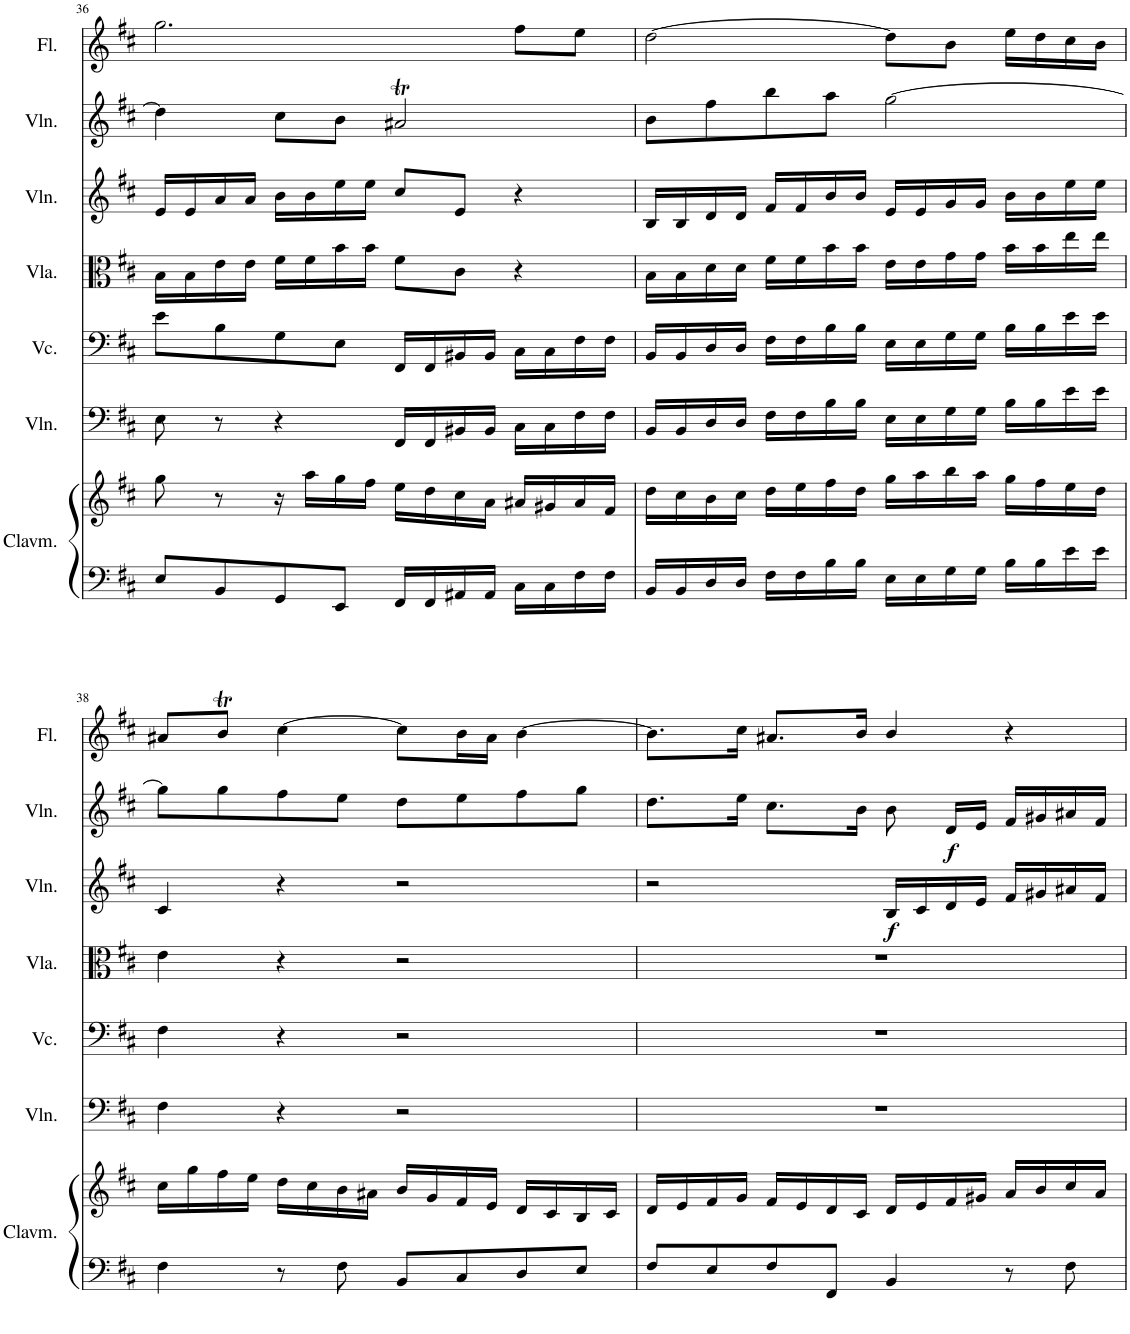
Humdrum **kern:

**kern	**kern	**kern	**kern	**kern	**kern	**dynam	**kern	**dynam	**kern
*part7	*part7	*part6	*part5	*part4	*part3	*part3	*part2	*part2	*part1
*staff8	*staff7	*staff6	*staff5	*staff4	*staff3	*staff3	*staff2	*staff2	*staff1
*I"Clavicémbalo	*	*I"Violón	*I"Violonchelo	*I"Viola	*I"Violín	*	*I"Violín	*	*I"Flauta
*I'Clavm.	*	*I'Vln.	*I'Vc.	*I'Vla.	*I'Vln.	*	*I'Vln.	*	*I'Fl.
!!LO:PB:g=z
*clefF4	*clefG2	*clefF4	*clefF4	*clefC3	*clefG2	*	*clefG2	*	*clefG2
*	*	*ITrd7c12	*	*	*	*	*	*	*
*k[f#c#]	*k[f#c#]	*k[f#c#]	*k[f#c#]	*k[f#c#]	*k[f#c#]	*	*k[f#c#]	*	*k[f#c#]
*M2/2	*M2/2	*M2/2	*M2/2	*M2/2	*M2/2	*	*M2/2	*	*M2/2
*met(c|)	*met(c|)	*met(c|)	*met(c|)	*met(c|)	*met(c|)	*	*met(c|)	*	*met(c|)
=36	=36	=36	=36	=36	=36	=36	=36	=36	=36
8E/L	8gg\	8E\	8e\L	16B\LL	16e/LL	.	4dd\]	.	2.gg\
.	.	.	.	16B\	16e/	.	.	.	.
8BB/	8r	8r	8B\	16e\	16a/	.	.	.	.
.	.	.	.	16e\JJ	16a/JJ	.	.	.	.
8GG/	16r	4r	8G\	16f#\LL	16b\LL	.	8cc#\L	.	.
.	16aa\LL	.	.	16f#\	16b\	.	.	.	.
8EE/J	16gg\	.	8E\J	16b\	16ee\	.	8b\J	.	.
.	16ff#\JJ	.	.	16b\JJ	16ee\JJ	.	.	.	.
16FF#/LL	16ee\LL	16FF#/LL	16FF#/LL	8f#\L	8cc#/L	.	2a#Xt/	.	.
16FF#/	16dd\	16FF#/	16FF#/	.	.	.	.	.	.
16AA#X/	16cc#\	16BB#X/	16BB#X/	8c#\J	8e/J	.	.	.	.
16AA#/JJ	16a\JJ	16BB#/JJ	16BB#/JJ	.	.	.	.	.	.
16C#\LL	16a#X/LL	16C#\LL	16C#\LL	4r	4r	.	.	.	8ff#\L
16C#\	16g#X/	16C#\	16C#\	.	.	.	.	.	.
16F#\	16a#/	16F#\	16F#\	.	.	.	.	.	8ee\J
16F#\JJ	16f#/JJ	16F#\JJ	16F#\JJ	.	.	.	.	.	.
=37	=37	=37	=37	=37	=37	=37	=37	=37	=37
16BB/LL	16dd\LL	16BB/LL	16BB/LL	16B\LL	16B/LL	.	8b\L	.	[2dd\
16BB/	16cc#\	16BB/	16BB/	16B\	16B/	.	.	.	.
16D/	16b\	16D/	16D/	16d\	16d/	.	8ff#\	.	.
16D/JJ	16cc#\JJ	16D/JJ	16D/JJ	16d\JJ	16d/JJ	.	.	.	.
16F#\LL	16dd\LL	16F#\LL	16F#\LL	16f#\LL	16f#/LL	.	8bb\	.	.
16F#\	16ee\	16F#\	16F#\	16f#\	16f#/	.	.	.	.
16B\	16ff#\	16B\	16B\	16b\	16b/	.	8aa\J	.	.
16B\JJ	16dd\JJ	16B\JJ	16B\JJ	16b\JJ	16b/JJ	.	.	.	.
16E\LL	16gg\LL	16E\LL	16E\LL	16e\LL	16e/LL	.	[2gg\	.	8dd\L]
16E\	16aa\	16E\	16E\	16e\	16e/	.	.	.	.
16G\	16bb\	16G\	16G\	16g\	16g/	.	.	.	8b\J
16G\JJ	16aa\JJ	16G\JJ	16G\JJ	16g\JJ	16g/JJ	.	.	.	.
16B\LL	16gg\LL	16B\LL	16B\LL	16b\LL	16b\LL	.	.	.	16ee\LL
16B\	16ff#\	16B\	16B\	16b\	16b\	.	.	.	16dd\
16e\	16ee\	16e\	16e\	16ee\	16ee\	.	.	.	16cc#\
16e\JJ	16dd\JJ	16e\JJ	16e\JJ	16ee\JJ	16ee\JJ	.	.	.	16b\JJ
!!LO:LB:g=z
=38	=38	=38	=38	=38	=38	=38	=38	=38	=38
4F#\	16cc#\LL	4F#\	4F#\	4e\	4c#/	.	8gg\L]	.	8a#X/L
.	16gg\	.	.	.	.	.	.	.	.
.	16ff#\	.	.	.	.	.	8gg\	.	8bT/J
.	16ee\JJ	.	.	.	.	.	.	.	.
8r	16dd\LL	4r	4r	4r	4r	.	8ff#\	.	[4cc#\
.	16cc#\	.	.	.	.	.	.	.	.
8F#\	16b\	.	.	.	.	.	8ee\J	.	.
.	16a#X\JJ	.	.	.	.	.	.	.	.
8BB/L	16b/LL	2r	2r	2r	2r	.	8dd\L	.	8cc#\L]
.	16g/	.	.	.	.	.	.	.	.
8C#/	16f#/	.	.	.	.	.	8ee\	.	16b\L
.	16e/JJ	.	.	.	.	.	.	.	16a#\JJ
8D/	16d/LL	.	.	.	.	.	8ff#\	.	[4b\
.	16c#/	.	.	.	.	.	.	.	.
8E/J	16B/	.	.	.	.	.	8gg\J	.	.
.	16c#/JJ	.	.	.	.	.	.	.	.
=39	=39	=39	=39	=39	=39	=39	=39	=39	=39
8F#/L	16d/LL	1r	1r	1r	2r	.	8.dd\L	.	8.b\L]
.	16e/	.	.	.	.	.	.	.	.
8E/	16f#/	.	.	.	.	.	.	.	.
.	16g/JJ	.	.	.	.	.	16ee\Jk	.	16cc#\Jk
8F#/	16f#/LL	.	.	.	.	.	8.cc#\L	.	8.a#X/L
.	16e/	.	.	.	.	.	.	.	.
8FF#/J	16d/	.	.	.	.	.	.	.	.
.	16c#/JJ	.	.	.	.	.	16b\Jk	.	16b/Jk
!	!	!	!	!	!	!LO:DY:b	!	!	!
4BB/	16d/LL	.	.	.	16B/LL	f	8b\	.	4b/
.	16e/	.	.	.	16c#/	.	.	.	.
!	!	!	!	!	!	!	!	!LO:DY:b	!
.	16f#/	.	.	.	16d/	.	16d/LL	f	.
.	16g#X/JJ	.	.	.	16e/JJ	.	16e/JJ	.	.
8r	16a/LL	.	.	.	16f#/LL	.	16f#/LL	.	4r
.	16b/	.	.	.	16g#X/	.	16g#X/	.	.
8F#\	16cc#/	.	.	.	16a#X/	.	16a#X/	.	.
.	16a/JJ	.	.	.	16f#/JJ	.	16f#/JJ	.	.
=	=	=	=	=	=	=	=	=	=
*-	*-	*-	*-	*-	*-	*-	*-	*-	*-
